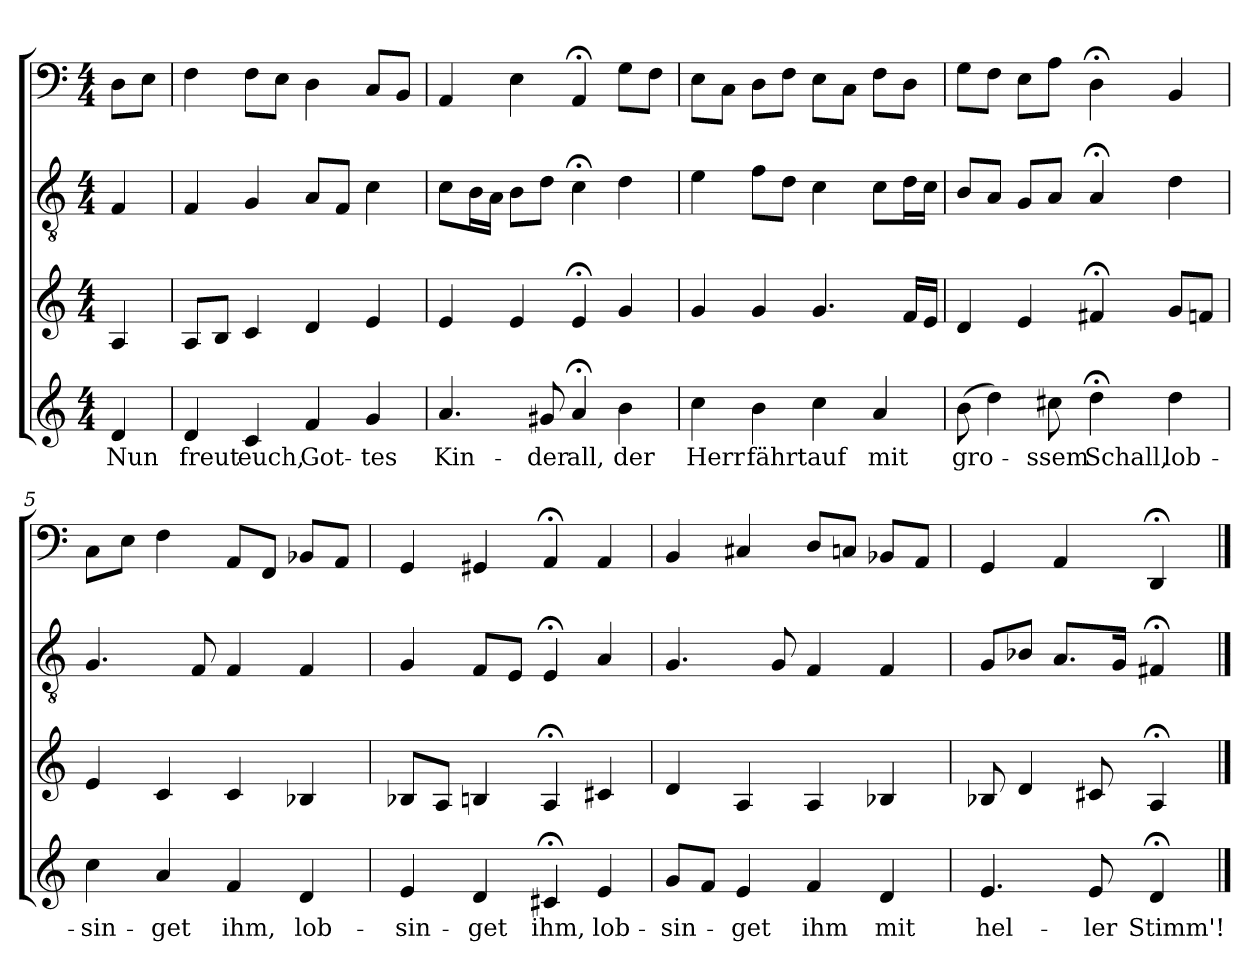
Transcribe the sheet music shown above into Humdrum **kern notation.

**kern	**text	**kern	**kern	**kern
*part4	*part4	*part3	*part2	*part1
*staff4	*staff4	*staff3	*staff2	*staff1
*clefG2	*	*clefG2	*clefGv2	*clefF4
*k[]	*	*k[]	*k[]	*k[]
*a:	*	*a:	*a:	*a:
*M4/4	*	*M4/4	*M4/4	*M4/4
=	=	=	=	=
4d/	Nun	4A/	4F/	8D\L
.	.	.	.	8E\J
=1	=1	=1	=1	=1
4d/	freut	8A/L	4F/	4F\
.	.	8B/J	.	.
4c/	euch,	4c/	4G/	8F\L
.	.	.	.	8E\J
4f/	Got-	4d/	8A/L	4D\
.	.	.	8F/J	.
4g/	-tes	4e/	4c\	8C/L
.	.	.	.	8BB/J
=2	=2	=2	=2	=2
4.a/	Kin-	4e/	8c\L	4AA/
.	.	.	16B\L	.
.	.	.	16A\JJ	.
.	.	4e/	8B\L	4E\
8g#X/	-der	.	8d\J	.
4a;</	all,	4e;</	4c;<\	4AA;</
4b\	der	4g/	4d\	8G\L
.	.	.	.	8F\J
=3	=3	=3	=3	=3
4cc\	Herr	4g/	4e\	8E\L
.	.	.	.	8C\J
4b\	fährt	4g/	8f\L	8D\L
.	.	.	8d\J	8F\J
4cc\	auf	4.g/	4c\	8E\L
.	.	.	.	8C\J
4a/	mit	.	8c\L	8F\L
.	.	16f/LL	16d\L	8D\J
.	.	16e/JJ	16c\JJ	.
=4	=4	=4	=4	=4
(8b\	gro-	4d/	8B/L	8G\L
4dd\)	.	.	8A/J	8F\J
.	.	4e/	8G/L	8E\L
8cc#X\	-ssem	.	8A/J	8A\J
4dd;<\	Schall,	4f#X;</	4A;</	4D;<\
4dd\	lob-	8g/L	4d\	4BB/
.	.	8fn/J	.	.
=5	=5	=5	=5	=5
4cc\	-sin-	4e/	4.G/	8C\L
.	.	.	.	8E\J
4a/	-get	4c/	.	4F\
.	.	.	8F/	.
4f/	ihm,	4c/	4F/	8AA/L
.	.	.	.	8FF/J
4d/	lob-	4B-X/	4F/	8BB-X/L
.	.	.	.	8AA/J
=6	=6	=6	=6	=6
4e/	-sin-	8B-X/L	4G/	4GG/
.	.	8A/J	.	.
4d/	-get	4Bn/	8F/L	4GG#X/
.	.	.	8E/J	.
4c#X;</	ihm,	4A;</	4E;</	4AA;</
4e/	lob-	4c#X/	4A/	4AA/
=7	=7	=7	=7	=7
8g/L	-sin-	4d/	4.G/	4BB/
8f/J	.	.	.	.
4e/	-get	4A/	.	4C#X/
.	.	.	8G/	.
4f/	ihm	4A/	4F/	8D/L
.	.	.	.	8Cn/J
4d/	mit	4B-X/	4F/	8BB-X/L
.	.	.	.	8AA/J
=8	=8	=8	=8	=8
4.e/	hel-	8B-X/	8G/L	4GG/
.	.	4d/	8B-X/J	.
.	.	.	8.A/L	4AA/
8e/	-ler	8c#X/	.	.
.	.	.	16G/Jk	.
4d;</	Stimm'!	4A;</	4F#X;</	4DD;</
==	==	==	==	==
*-	*-	*-	*-	*-
